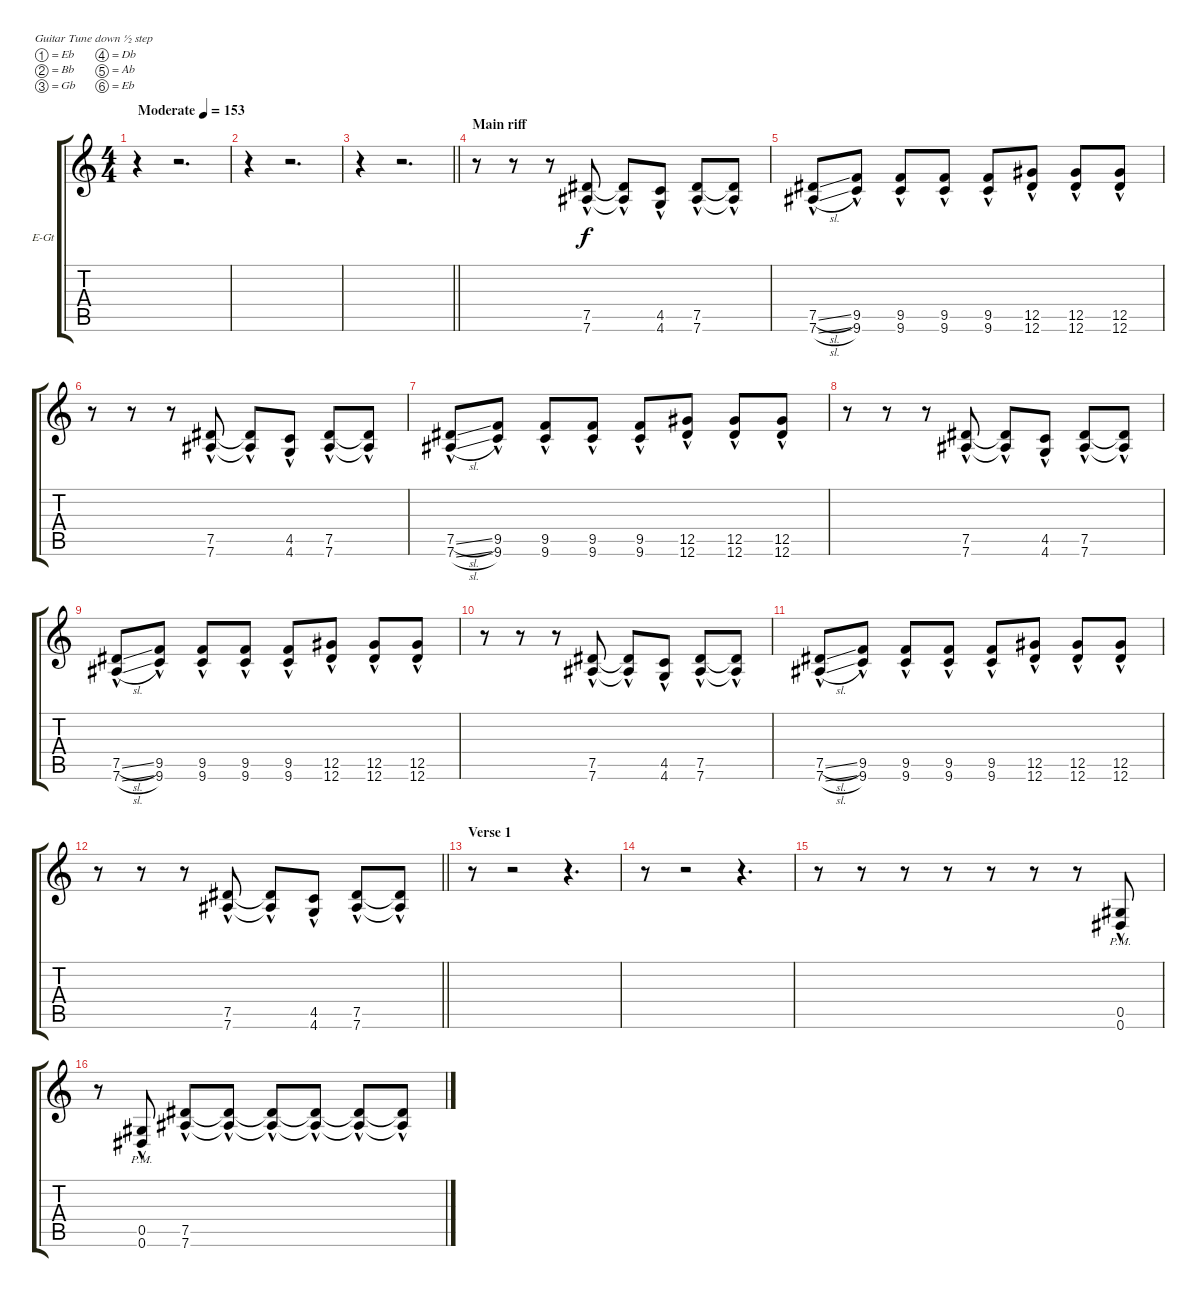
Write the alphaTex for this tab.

\bracketExtendMode groupsimilarinstruments
\firstSystemTrackNameOrientation horizontal
\otherSystemsTrackNameOrientation horizontal
\track ("Rhythm Guitar" "E-Gt") {solo instrument distortionguitar}
\staff {score tabs}
\tuning (Eb4 Bb3 Gb3 Db3 Ab2 Eb2)
\ts (4 4)
\beaming (8 2 2 2 2)
\tempo (153 "Moderate")
\clef g2
\ks c
r.4{dy f instrument distortionguitar} r.2{d} |
r.4 r.2{d} |
\barLineRight lightlight
r.4 r.2{d} |
\section ("" "Main riff")
r.8 r.8 r.8 (7.5{hac} 7.6{hac}).8 (7.5{hac t} 7.6{hac t}).8 (4.5{hac} 4.6{hac}).8 (7.5{hac} 7.6{hac}).8 (7.5{hac t} 7.6{hac t}).8 |
(7.5{sl hac} 7.6{sl hac}).8 (9.5{hac} 9.6{hac}).8 (9.5{hac} 9.6{hac}).8 (9.5{hac} 9.6{hac}).8 (9.5{hac} 9.6{hac}).8 (12.5{hac} 12.6{hac}).8 (12.5{hac} 12.6{hac}).8 (12.5{hac} 12.6{hac}).8 |
r.8 r.8 r.8 (7.5{hac} 7.6{hac}).8 (7.5{hac t} 7.6{hac t}).8 (4.5{hac} 4.6{hac}).8 (7.5{hac} 7.6{hac}).8 (7.5{hac t} 7.6{hac t}).8 |
(7.5{sl hac} 7.6{sl hac}).8 (9.5{hac} 9.6{hac}).8 (9.5{hac} 9.6{hac}).8 (9.5{hac} 9.6{hac}).8 (9.5{hac} 9.6{hac}).8 (12.5{hac} 12.6{hac}).8 (12.5{hac} 12.6{hac}).8 (12.5{hac} 12.6{hac}).8 |
r.8 r.8 r.8 (7.5{hac} 7.6{hac}).8 (7.5{hac t} 7.6{hac t}).8 (4.5{hac} 4.6{hac}).8 (7.5{hac} 7.6{hac}).8 (7.5{hac t} 7.6{hac t}).8 |
(7.5{sl hac} 7.6{sl hac}).8 (9.5{hac} 9.6{hac}).8 (9.5{hac} 9.6{hac}).8 (9.5{hac} 9.6{hac}).8 (9.5{hac} 9.6{hac}).8 (12.5{hac} 12.6{hac}).8 (12.5{hac} 12.6{hac}).8 (12.5{hac} 12.6{hac}).8 |
r.8 r.8 r.8 (7.5{hac} 7.6{hac}).8 (7.5{hac t} 7.6{hac t}).8 (4.5{hac} 4.6{hac}).8 (7.5{hac} 7.6{hac}).8 (7.5{hac t} 7.6{hac t}).8 |
(7.5{sl hac} 7.6{sl hac}).8 (9.5{hac} 9.6{hac}).8 (9.5{hac} 9.6{hac}).8 (9.5{hac} 9.6{hac}).8 (9.5{hac} 9.6{hac}).8 (12.5{hac} 12.6{hac}).8 (12.5{hac} 12.6{hac}).8 (12.5{hac} 12.6{hac}).8 |
\barLineRight lightlight
r.8 r.8 r.8 (7.5{hac} 7.6{hac}).8 (7.5{hac t} 7.6{hac t}).8 (4.5{hac} 4.6{hac}).8 (7.5{hac} 7.6{hac}).8 (7.5{hac t} 7.6{hac t}).8 |
\section ("" "Verse 1")
r.8 r.2 r.4{d} |
r.8 r.2 r.4{d} |
r.8 r.8 r.8 r.8 r.8 r.8 r.8 (0.5{hac pm} 0.6{hac pm}).8 |
r.8 (0.5{hac pm} 0.6{hac pm}).8 (7.5{hac} 7.6{hac}).8 (7.5{hac t} 7.6{hac t}).8 (7.5{hac t} 7.6{hac t}).8 (7.5{hac t} 7.6{hac t}).8 (7.5{hac t} 7.6{hac t}).8 (7.5{hac t} 7.6{hac t}).8
